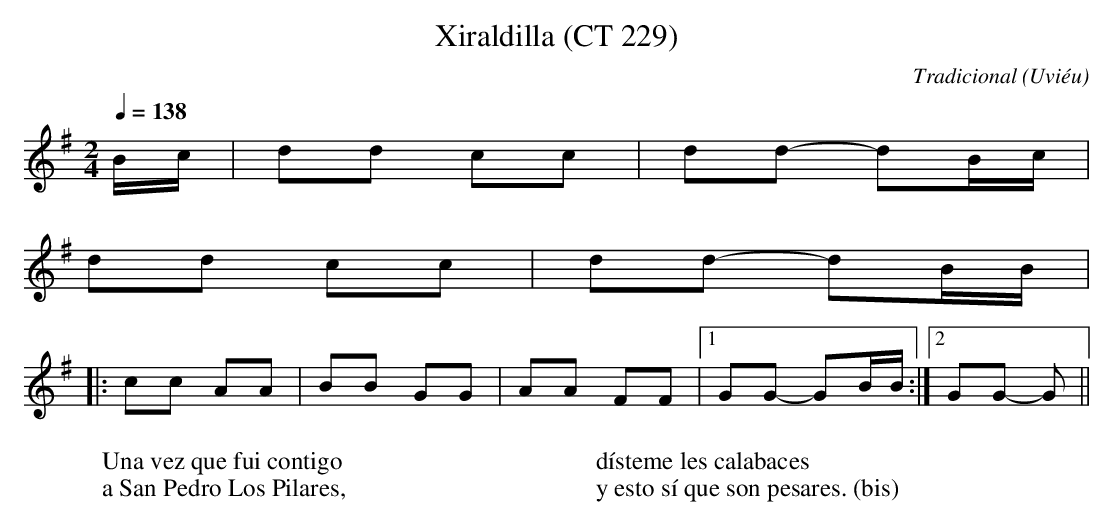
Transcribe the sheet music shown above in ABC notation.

X:1
T:Xiraldilla (CT 229)
C:Tradicional
O:Uviéu
M:2/4
L:1/8
Q:1/4=138
K:G
B/2c/2|dd cc|dd- dB/2c/2|
dd cc|dd- dB/2B/2|
|:cc AA|BB GG|AA FF|[1 GG- GB/2B/2:|[2 GG- G||
W:Una vez que fui contigo
W:a San Pedro Los Pilares,
W:
W:dísteme les calabaces
W:y esto sí que son pesares. (bis)
W:
